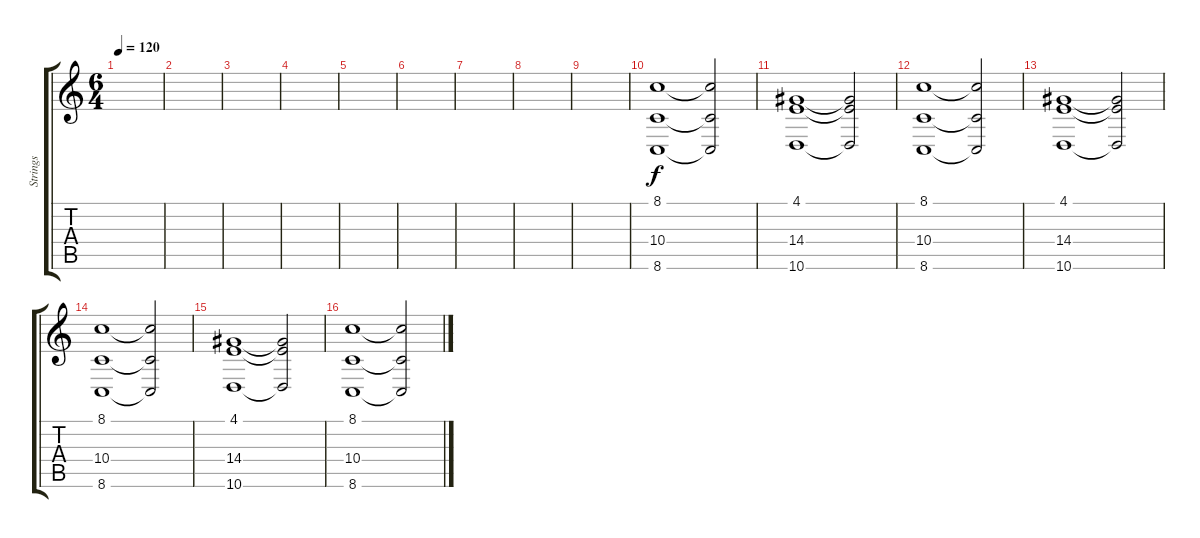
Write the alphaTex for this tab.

\track ("Strings" "Strings") {instrument stringensemble2}
\staff {score tabs}
\tuning (E4 B3 G3 D3 A2 E2) {hide}
\ts (6 4)
\tempo 120
\clef g2
\ks c
|
|
|
|
|
|
|
|
|
(8.1 10.4 8.6).1 (8.1{t} 10.4{t} 8.6{t}).2 |
(4.1 14.4 10.6).1 (4.1{t} 14.4{t} 10.6{t}).2 |
(8.1 10.4 8.6).1 (8.1{t} 10.4{t} 8.6{t}).2 |
(4.1 14.4 10.6).1 (4.1{t} 14.4{t} 10.6{t}).2 |
(8.1 10.4 8.6).1 (8.1{t} 10.4{t} 8.6{t}).2 |
(4.1 14.4 10.6).1 (4.1{t} 14.4{t} 10.6{t}).2 |
(8.1 10.4 8.6).1 (8.1{t} 10.4{t} 8.6{t}).2
